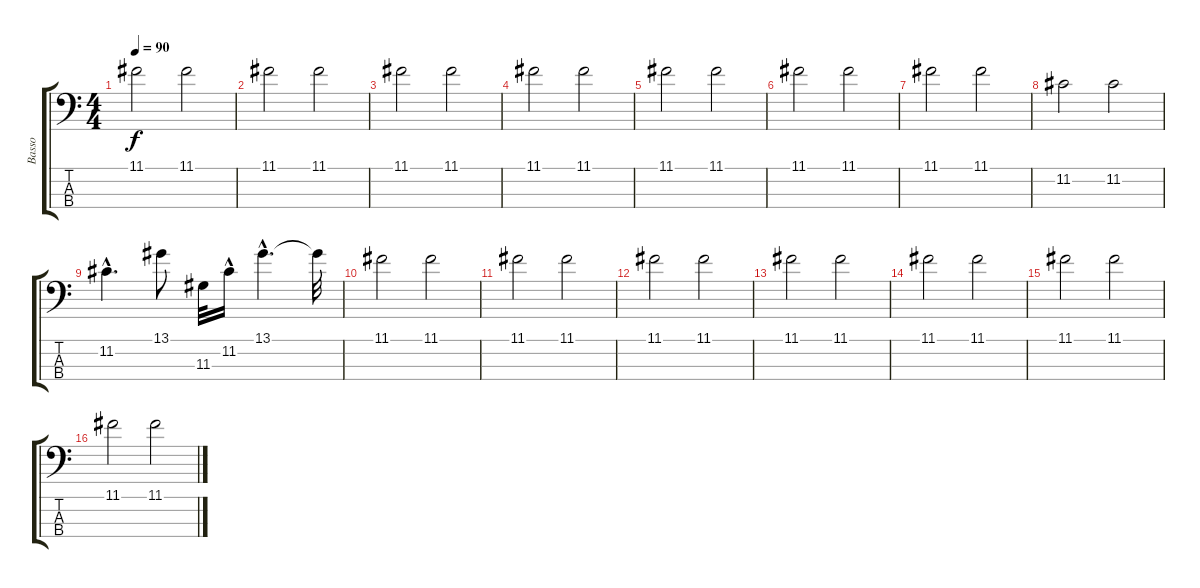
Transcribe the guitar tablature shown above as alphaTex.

\track ("Basso" "Basso") {instrument electricbassfinger}
\staff {score tabs}
\tuning (G2 D2 A1 E1) {hide}
\ts (4 4)
\tempo 90
\clef f4
\ks c
11.1.2{dy f instrument electricbassfinger} 11.1.2 |
11.1.2 11.1.2 |
11.1.2 11.1.2 |
11.1.2 11.1.2 |
11.1.2 11.1.2 |
11.1.2 11.1.2 |
11.1.2 11.1.2 |
11.2.2 11.2.2 |
11.2{hac}.4{d} 13.1.8 11.3.32 11.2{hac}.16 13.1{hac}.4{d} 13.1{t}.32 |
11.1.2 11.1.2 |
11.1.2 11.1.2 |
11.1.2 11.1.2 |
11.1.2 11.1.2 |
11.1.2 11.1.2 |
11.1.2 11.1.2 |
11.1.2 11.1.2
